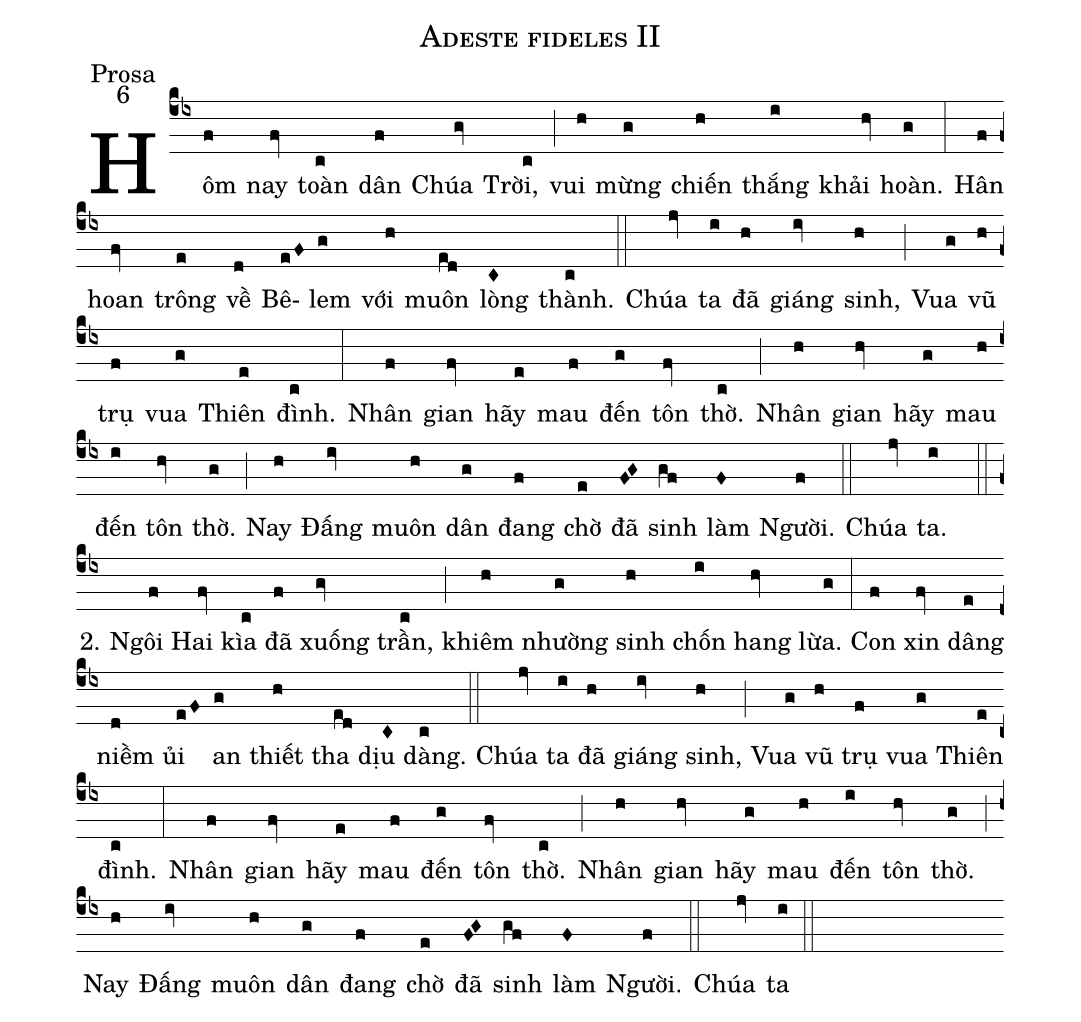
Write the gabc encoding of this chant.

name:Adeste fideles II;
office-part:Prosa;
mode:6;
%%
(cb4)Hôm(f) nay(fv) toàn(c) dân(f) Chúa(gv) Trời,(c) (;) vui(h) mừng(g) chiến(h) thắng(i) khải(hv) hoàn.(g) (:) Hân(f) hoan(fv) trông(e) về(d) Bê-(eF)lem(g) với(h) muôn(ed) lòng(C) thành.(c) (::) Chúa(jv) ta(i) đã(h) giáng(iv) sinh,(h) (;) Vua(g) vũ(h) trụ(f) vua(g) Thiên(e) đình.(c) (:) Nhân(f) gian(fv) hãy(e) mau(f) đến(g) tôn(fv) thờ.(c) (;) Nhân(h) gian(hv) hãy(g) mau(h) đến(i) tôn(hv) thờ.(g) (;) Nay(h) Đấng(iv) muôn(h) dân(g) đang(f) chờ(e) đã(FG) sinh(gf) làm(F) Người.(f) (::) Chúa(jv) ta.(i) (::)

2. Ngôi(f) Hai(fv) kìa(c) đã(f) xuống(gv) trần,(c) (;) khiêm(h) nhường(g) sinh(h) chốn(i) hang(hv) lừa.(g) (:) Con(f) xin(fv) dâng(e) niềm(d) ủi(eF) an(g) thiết(h) tha(ed) dịu(C) dàng.(c) (::) Chúa(jv) ta(i) đã(h) giáng(iv) sinh,(h) (;) Vua(g) vũ(h) trụ(f) vua(g) Thiên(e) đình.(c) (:) Nhân(f) gian(fv) hãy(e) mau(f) đến(g) tôn(fv) thờ.(c) (;) Nhân(h) gian(hv) hãy(g) mau(h) đến(i) tôn(hv) thờ.(g) (;) Nay(h) Đấng(iv) muôn(h) dân(g) đang(f) chờ(e) đã(FG) sinh(gf) làm(F) Người.(f) (::) Chúa(jv) ta(i) (::)
